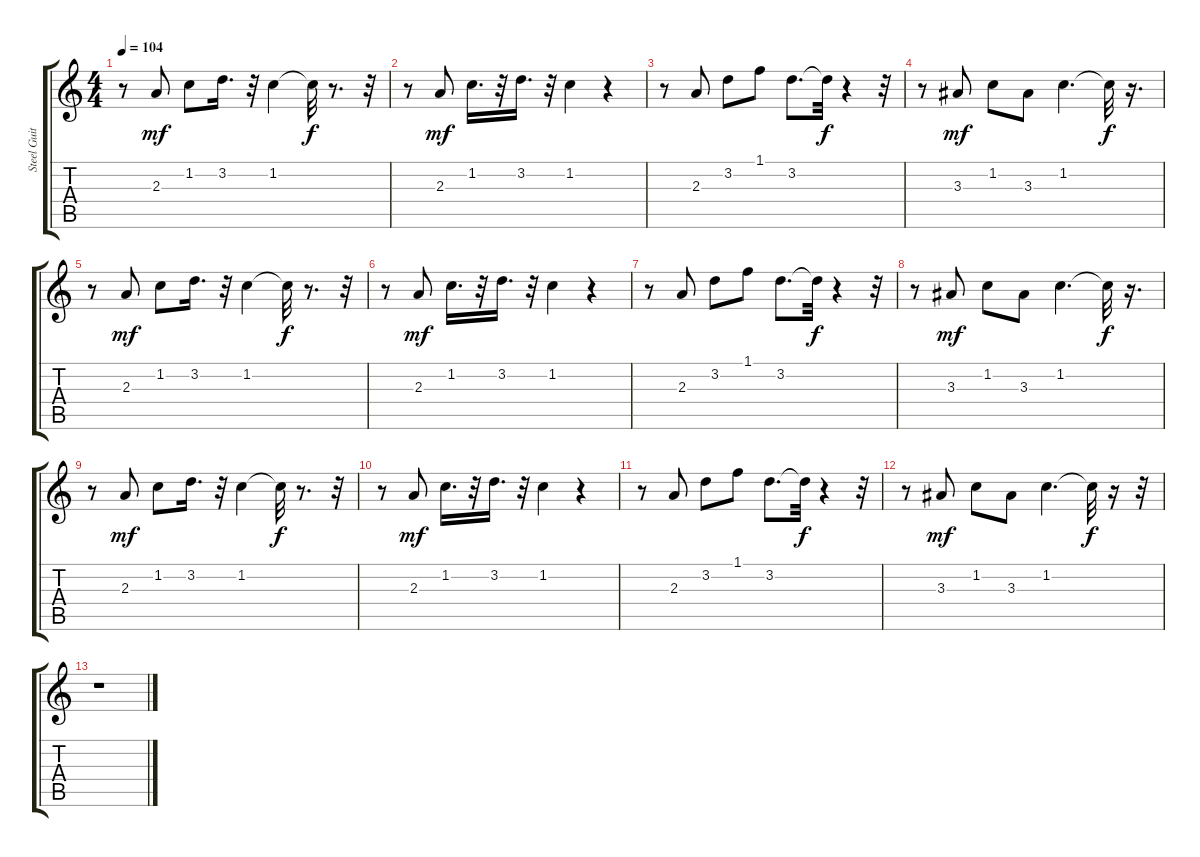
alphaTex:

\track ("Steel Guitar" "Steel Guit") {instrument acousticguitarsteel}
\staff {score tabs}
\tuning (E4 B3 G3 D3 A2 E2) {hide}
\ts (4 4)
\tempo 104
\clef g2
\ks c
r.8{dy f} 2.3.8{dy mf} 1.2.8 3.2.16{d} r.32 1.2.4 1.2{t}.32{dy f} r.8{d} r.32 |
r.8 2.3.8{dy mf} 1.2.16{d} r.32 3.2.16{d} r.32 1.2.4 r.4 |
r.8 2.3.8 3.2.8 1.1.8 3.2.8{d} 3.2{t}.32{dy f} r.4 r.32 |
r.8 3.3.8{dy mf} 1.2.8 3.3.8 1.2.4{d} 1.2{t}.32{dy f} r.16{d} |
r.8 2.3.8{dy mf} 1.2.8 3.2.16{d} r.32 1.2.4 1.2{t}.32{dy f} r.8{d} r.32 |
r.8 2.3.8{dy mf} 1.2.16{d} r.32 3.2.16{d} r.32 1.2.4 r.4 |
r.8 2.3.8 3.2.8 1.1.8 3.2.8{d} 3.2{t}.32{dy f} r.4 r.32 |
r.8 3.3.8{dy mf} 1.2.8 3.3.8 1.2.4{d} 1.2{t}.32{dy f} r.16{d} |
r.8 2.3.8{dy mf} 1.2.8 3.2.16{d} r.32 1.2.4 1.2{t}.32{dy f} r.8{d} r.32 |
r.8 2.3.8{dy mf} 1.2.16{d} r.32 3.2.16{d} r.32 1.2.4 r.4 |
r.8 2.3.8 3.2.8 1.1.8 3.2.8{d} 3.2{t}.32{dy f} r.4 r.32 |
r.8 3.3.8{dy mf} 1.2.8 3.3.8 1.2.4{d} 1.2{t}.32{dy f} r.16 r.32 |
r.1
